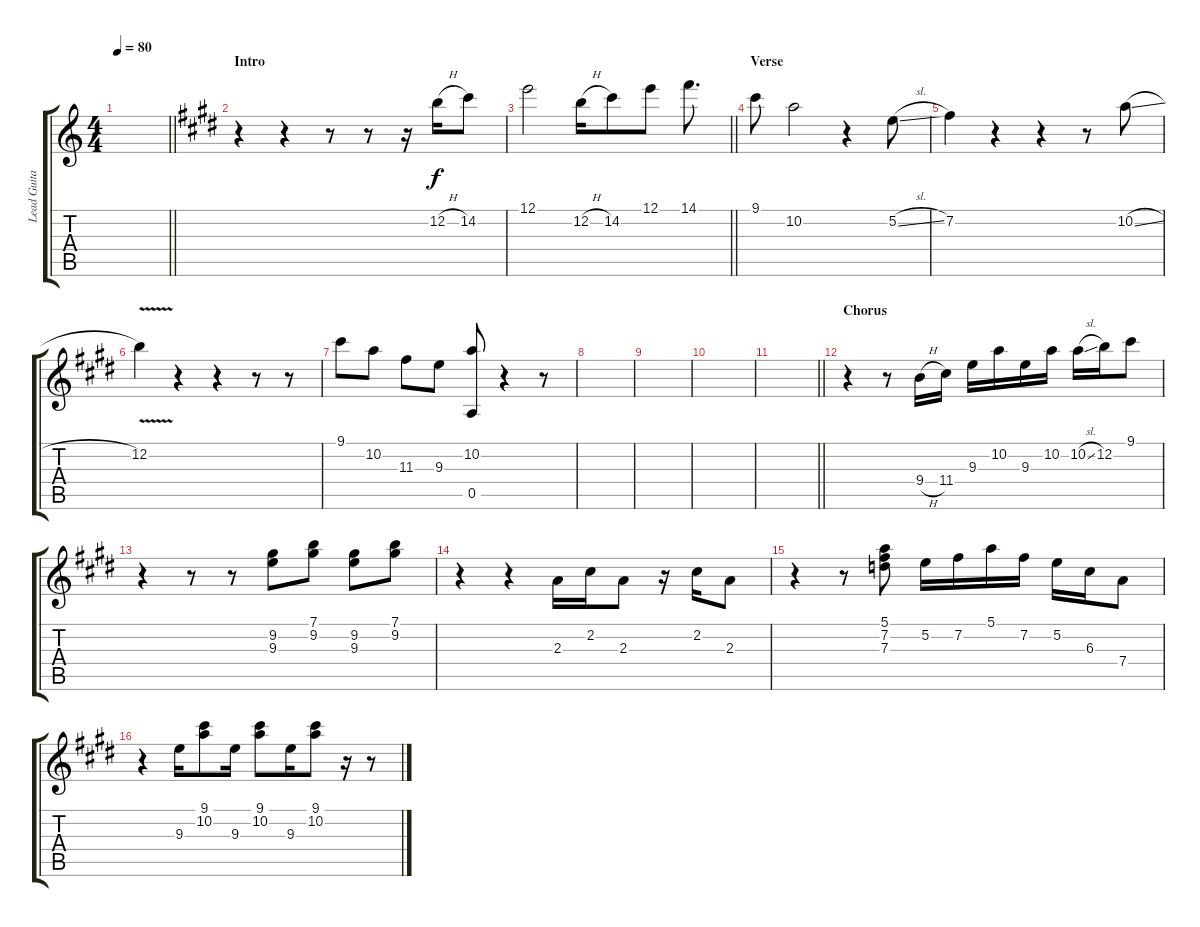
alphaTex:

\track ("Lead Guitar" "Lead Guita") {instrument acousticguitarsteel}
\staff {score tabs}
\tuning (E4 B3 G3 D3 A2 E2) {hide}
\ts (4 4)
\tempo 80
\clef g2
\barLineRight lightlight
\ks c
|
\section ("" "Intro")
\ks e
r.4 r.4 r.8 r.8 r.16 12.2{h}.16 14.2.8 |
\barLineRight lightlight
12.1.2 12.2{h}.16 14.2.8 12.1.8 14.1.8{d} |
\section ("" "Verse")
9.1.8 10.2.2 r.4 5.2{sl}.8 |
7.2.4 r.4 r.4 r.8 10.2{sl}.8 |
12.2{v}.4 r.4 r.4 r.8 r.8 |
9.1.8 10.2.8 11.3.8 9.3.8 (10.2 0.5).8 r.4 r.8 |
|
|
|
\barLineRight lightlight
|
\section ("" "Chorus")
r.4 r.8 9.4{h}.16 11.4.16 9.3.16 10.2.16 9.3.16 10.2.16 10.2{sl}.16 12.2.16 9.1.8 |
r.4 r.8 r.8 (9.2 9.3).8 (7.1 9.2).8 (9.2 9.3).8 (7.1 9.2).8 |
r.4 r.4 2.3.16 2.2.16 2.3.8 r.16 2.2.16 2.3.8 |
r.4 r.8 (5.1 7.2 7.3).8 5.2.16 7.2.16 5.1.16 7.2.16 5.2.16 6.3.16 7.4.8 |
r.4 9.3.16 (9.1 10.2).8 9.3.16 (9.1 10.2).8 9.3.16 (9.1 10.2).8 r.16 r.8
